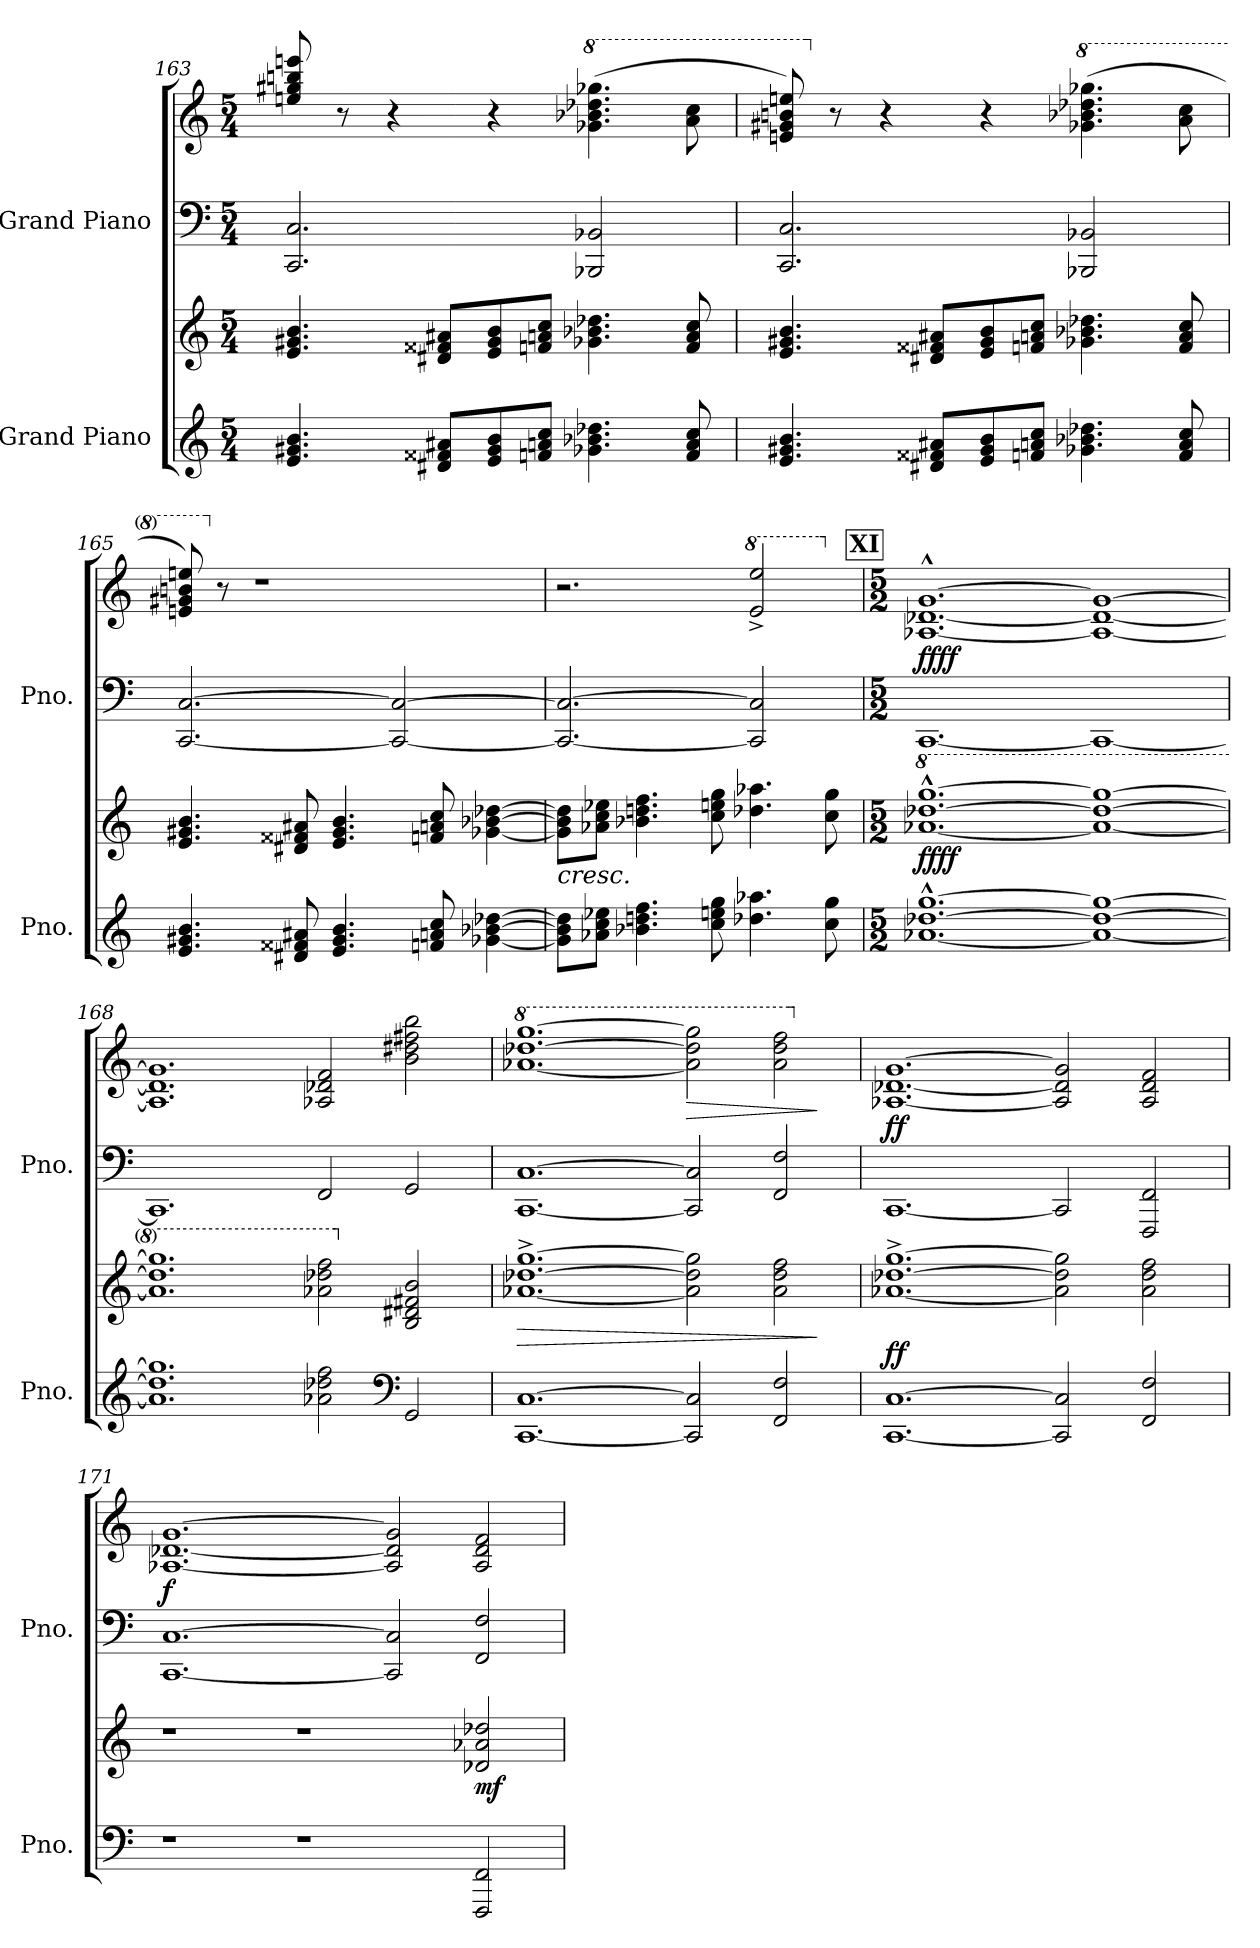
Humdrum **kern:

**kern	**kern	**dynam	**kern	**kern	**dynam
*part2	*part2	*part2	*part1	*part1	*part1
*staff4	*staff3	*staff3/4	*staff2	*staff1	*staff1/2
*I"Grand Piano	*	*	*I"Grand Piano	*	*
*I'Pno.	*	*	*I'Pno.	*	*
*clefG2	*clefG2	*	*clefF4	*clefG2	*
*k[]	*k[]	*	*k[]	*k[]	*
*M5/4	*M5/4	*	*M5/4	*M5/4	*
=163	=163	=163	=163	=163	=163
4.e/ 4.g#X/ 4.b/	4.e/ 4.g#X/ 4.b/	.	2.CC/ 2.C/	8een/ 8gg#X/ 8bbn/ 8eeen/	.
.	.	.	.	8r	.
.	.	.	.	4r	.
8d#X/ 8f##X/ 8a#X/L	8d#X/ 8f##X/ 8a#X/L	.	.	.	.
8e/ 8g#/ 8b/	8e/ 8g#/ 8b/	.	.	4r	.
8fn/ 8an/ 8cc/J	8fn/ 8an/ 8cc/J	.	.	.	.
*	*	*	*	*8va	*
4.g-X\ 4.b-X\ 4.dd-X\	4.g-X\ 4.b-X\ 4.dd-X\	.	2BBB-X/ 2BB-X/	(>4.gg-X\ 4.bb-X\ 4.ddd-X\ 4.ggg-X\	.
8f/ 8a/ 8cc/	8f/ 8a/ 8cc/	.	.	8aa\ 8ccc\	.
=164	=164	=164	=164	=164	=164
4.e/ 4.g#X/ 4.b/	4.e/ 4.g#X/ 4.b/	.	2.CC/ 2.C/	8een/ 8gg#X/ 8bbn/ 8eeen/)	.
*	*	*	*	*X8va	*
.	.	.	.	8r	.
.	.	.	.	4r	.
8d#X/ 8f##X/ 8a#X/L	8d#X/ 8f##X/ 8a#X/L	.	.	.	.
8e/ 8g#/ 8b/	8e/ 8g#/ 8b/	.	.	4r	.
8fn/ 8an/ 8cc/J	8fn/ 8an/ 8cc/J	.	.	.	.
*	*	*	*	*8va	*
4.g-X\ 4.b-X\ 4.dd-X\	4.g-X\ 4.b-X\ 4.dd-X\	.	2BBB-X/ 2BB-X/	(>4.gg-X\ 4.bb-X\ 4.ddd-X\ 4.ggg-X\	.
8f/ 8a/ 8cc/	8f/ 8a/ 8cc/	.	.	8aa\ 8ccc\	.
!!LO:LB:g=z
=165	=165	=165	=165	=165	=165
4.e/ 4.g#X/ 4.b/	4.e/ 4.g#X/ 4.b/	.	[2.CC/ [2.C/	8een/ 8gg#X/ 8bbn/ 8eeen/)	.
*	*	*	*	*X8va	*
.	.	.	.	8r	.
.	.	.	.	1r	.
8d#X/ 8f##X/ 8a#X/	8d#X/ 8f##X/ 8a#X/	.	.	.	.
4.e/ 4.g#/ 4.b/	4.e/ 4.g#/ 4.b/	.	.	.	.
.	.	.	2CC/_ 2C/_	.	.
8fn/ 8an/ 8cc/	8fn/ 8an/ 8cc/	.	.	.	.
[4g-X\ [4b-X\ [4dd-X\	[4g-X\ [4b-X\ [4dd-X\	.	.	.	.
=166	=166	=166	=166	=166	=166
!	!LO:TX:b:i:t=cresc.	!	!	!	!
*	*	*	*	*^	*
8g-\] 8b-\] 8dd-\]L	8g-\] 8b-\] 8dd-\]L	.	2.CC/_ 2.C/_	2.r	8ryy	.
*	*	*	*	*MM130	*	*
8a-X\ 8cc\ 8ee-X\J	8a-X\ 8cc\ 8ee-X\J	.	.	.	1ryy	.
4.b-X\ 4.ddn\ 4.ff\	4.b-X\ 4.ddn\ 4.ff\	.	.	.	.	.
8cc\ 8een\ 8gg\	8cc\ 8een\ 8gg\	.	.	.	.	.
*	*	*	*	*8va	*	*
4.dd-X\ 4.aa-X\	4.dd-X\ 4.aa-X\	.	2CC/] 2C/]	2ee/^ 2eee/^	.	.
8cc\ 8gg\	8cc\ 8gg\	.	.	.	8ryy	.
*	*	*	*	*v	*v	*
!!LO:REH:place=s1:a:B:fs=14:t=XI
=167	=167	=167	=167	=167	=167
*M5/2	*M5/2	*	*M5/2	*M5/2	*
*	*8va	*	*	*	*
*	*	*	*	*X8va	*
*	*	*	*	*^	*
!	!	!LO:DY:b	!	!	!	!LO:DY:a=2
*	*	*	*	*v	*v	*
[1.a-X^^ [1.dd-X^^ [1.gg^^	[1.aa-X^^ [1.ddd-X^^ [1.ggg^^	ffff	[1.CC	[1.A-X^^ [1.d-X^^ [1.g^^	ffff
1a-_ 1dd-_ 1gg_	1aa-_ 1ddd-_ 1ggg_	.	1CC_	1A-_ 1d-_ 1g_	.
=168	=168	=168	=168	=168	=168
1.a-] 1.dd-] 1.gg]	1.aa-] 1.ddd-] 1.ggg]	.	1.CC]	1.A-] 1.d-] 1.g]	.
2a-X\ 2dd-X\ 2ff\	2aa-X\ 2ddd-X\ 2fff\	.	2FF/	2A-X/ 2d-X/ 2f/	.
*clefF4	*	*	*	*	*
*	*X8va	*	*	*	*
2GG/	2B/ 2d#X/ 2f#X/ 2b/	.	2GG/	2b\ 2dd#X\ 2ff#X\ 2bb\	.
!!LO:PB:g=z
=169	=169	=169	=169	=169	=169
!	!	!LO:HP:b	!	!	!
*	*	*	*	*8va	*
[1.CC [1.C	[1.a-X^ [1.dd-X^ [1.gg^	>	[1.CC [1.C	[1.aa-X [1.ddd-X [1.ggg	.
!	!	!	!	!	!LO:HP:b
2CC/] 2C/]	2a-\] 2dd-\] 2gg\]	.	2CC/] 2C/]	2aa-\] 2ddd-\] 2ggg\]	>
2FF/ 2F/	2a-\ 2dd-\ 2ff\	.	2FF/ 2F/	2aa-\ 2ddd-\ 2fff\	.
.	.	]	.	.	]
=170	=170	=170	=170	=170	=170
*	*	*	*	*X8va	*
!	!	!LO:DY:a=2	!	!	!LO:DY:a=2
[1.CC [1.C	[1.a-X^ [1.dd-X^ [1.gg^	ff	[1.CC	[1.A-X [1.d-X [1.g	ff
2CC/] 2C/]	2a-\] 2dd-\] 2gg\]	.	2CC/]	2A-/] 2d-/] 2g/]	.
2FF/ 2F/	2a-\ 2dd-\ 2ff\	.	2FFF/ 2FF/	2A-/ 2d-/ 2f/	.
=171	=171	=171	=171	=171	=171
!	!	!	!	!	!LO:DY:a=2
1r	1r	.	[1.CC [1.C	[1.A-X [1.d-X [1.g	f
1r	1r	.	.	.	.
.	.	.	2CC/] 2C/]	2A-/] 2d-/] 2g/]	.
!	!	!LO:DY:b	!	!	!
2FFF/ 2FF/	2d-X/ 2a-X/ 2dd-X/	mf	2FF/ 2F/	2A-/ 2d-/ 2f/	.
=	=	=	=	=	=
*-	*-	*-	*-	*-	*-
